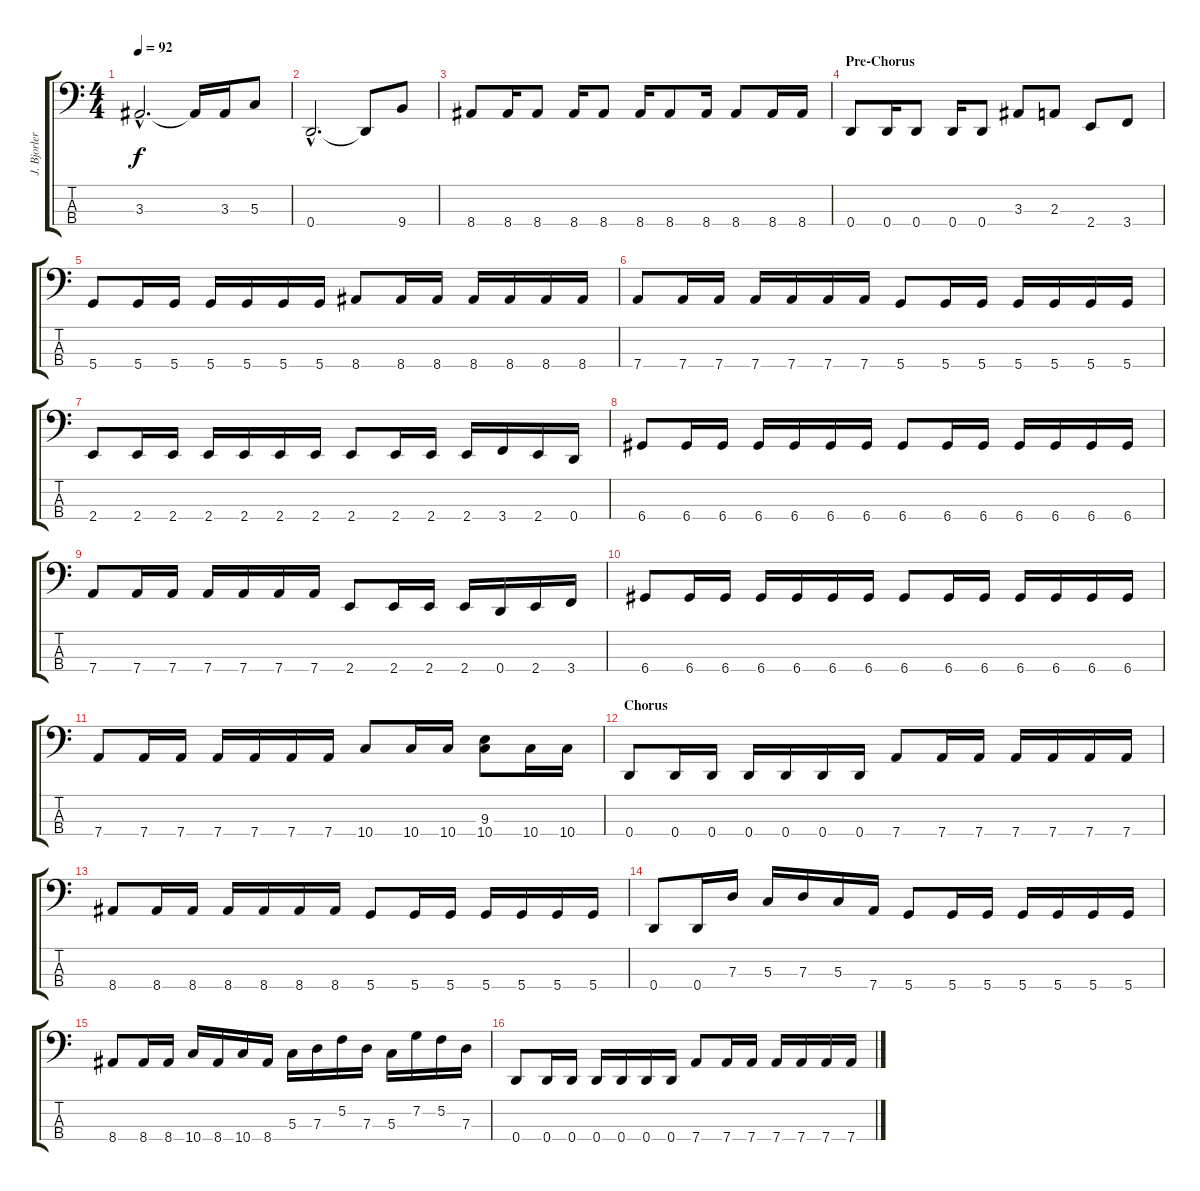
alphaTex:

\track ("J. Bjorler" "J. Bjorler") {instrument electricbasspick}
\staff {score tabs}
\tuning (F2 C2 G1 D1) {hide}
\ts (4 4)
\tempo 92
\clef f4
\ks c
3.3{hac}.2{d dy f} 3.3{t}.16 3.3.16 5.3.8 |
0.4{hac}.2{d} 0.4{t}.8 9.4.8 |
8.4.8 8.4.16 8.4.8 8.4.16 8.4.8 8.4.16 8.4.8 8.4.16 8.4.8 8.4.16 8.4.16 |
\section ("" "Pre-Chorus")
0.4.8 0.4.16 0.4.8 0.4.16 0.4.8 3.3.8 2.3.8 2.4.8 3.4.8 |
5.4.8 5.4.16 5.4.16 5.4.16 5.4.16 5.4.16 5.4.16 8.4.8 8.4.16 8.4.16 8.4.16 8.4.16 8.4.16 8.4.16 |
7.4.8 7.4.16 7.4.16 7.4.16 7.4.16 7.4.16 7.4.16 5.4.8 5.4.16 5.4.16 5.4.16 5.4.16 5.4.16 5.4.16 |
2.4.8 2.4.16 2.4.16 2.4.16 2.4.16 2.4.16 2.4.16 2.4.8 2.4.16 2.4.16 2.4.16 3.4.16 2.4.16 0.4.16 |
6.4.8 6.4.16 6.4.16 6.4.16 6.4.16 6.4.16 6.4.16 6.4.8 6.4.16 6.4.16 6.4.16 6.4.16 6.4.16 6.4.16 |
7.4.8 7.4.16 7.4.16 7.4.16 7.4.16 7.4.16 7.4.16 2.4.8 2.4.16 2.4.16 2.4.16 0.4.16 2.4.16 3.4.16 |
6.4.8 6.4.16 6.4.16 6.4.16 6.4.16 6.4.16 6.4.16 6.4.8 6.4.16 6.4.16 6.4.16 6.4.16 6.4.16 6.4.16 |
7.4.8 7.4.16 7.4.16 7.4.16 7.4.16 7.4.16 7.4.16 10.4.8 10.4.16 10.4.16 (9.3 10.4).8 10.4.16 10.4.16 |
\section ("" "Chorus")
0.4.8 0.4.16 0.4.16 0.4.16 0.4.16 0.4.16 0.4.16 7.4.8 7.4.16 7.4.16 7.4.16 7.4.16 7.4.16 7.4.16 |
8.4.8 8.4.16 8.4.16 8.4.16 8.4.16 8.4.16 8.4.16 5.4.8 5.4.16 5.4.16 5.4.16 5.4.16 5.4.16 5.4.16 |
0.4.8 0.4.16 7.3.16 5.3.16 7.3.16 5.3.16 7.4.16 5.4.8 5.4.16 5.4.16 5.4.16 5.4.16 5.4.16 5.4.16 |
8.4.8 8.4.16 8.4.16 10.4.16 8.4.16 10.4.16 8.4.16 5.3.16 7.3.16 5.2.16 7.3.16 5.3.16 7.2.16 5.2.16 7.3.16 |
0.4.8 0.4.16 0.4.16 0.4.16 0.4.16 0.4.16 0.4.16 7.4.8 7.4.16 7.4.16 7.4.16 7.4.16 7.4.16 7.4.16
